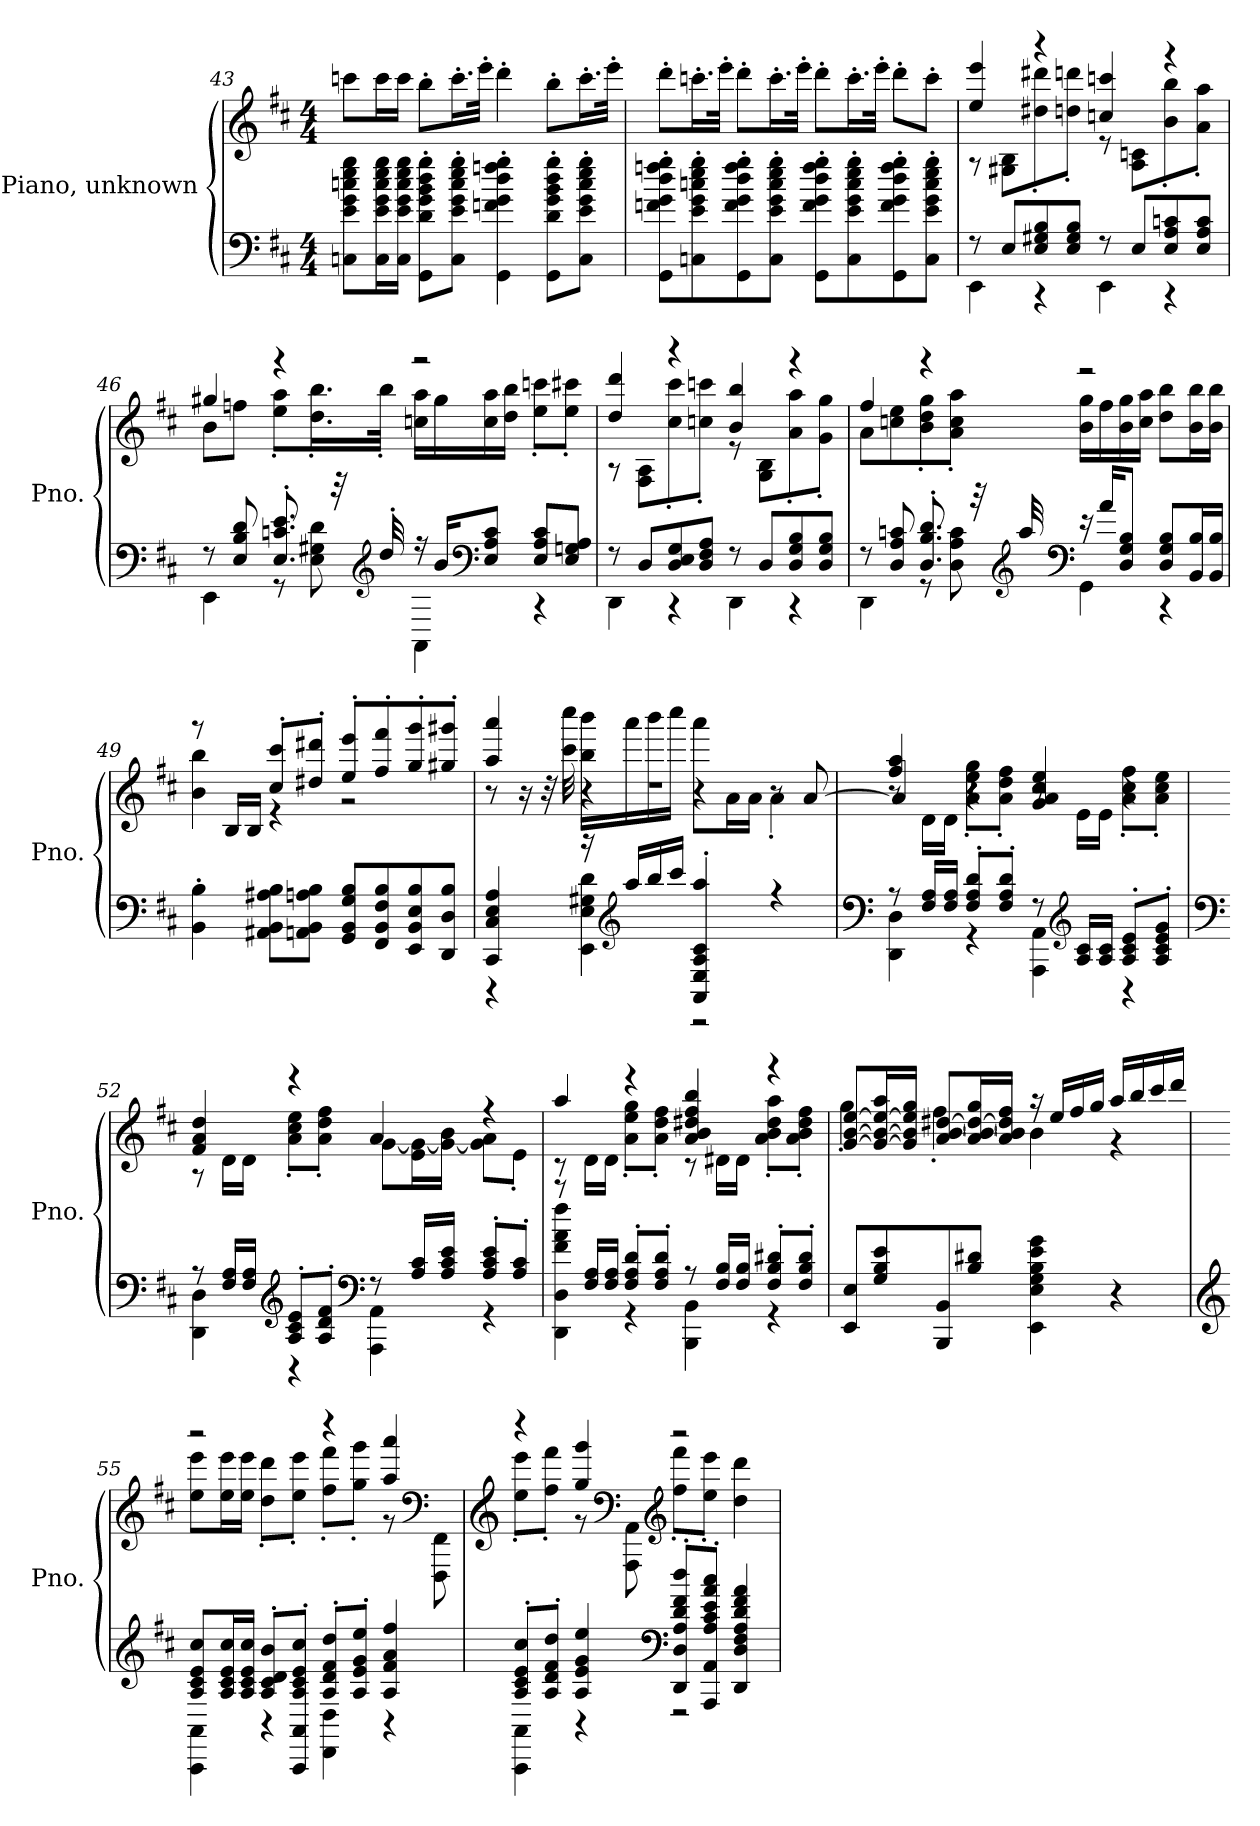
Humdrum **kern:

**kern	**kern
*part1	*part1
*staff2	*staff1
*I"Piano, unknown	*
*I'Pno.	*
!!LO:LB:g=z
*clefF4	*clefG2
*k[f#c#]	*k[f#c#]
*M4/4	*M4/4
=43	=43
8Cn\ 8e\ 8g\ 8ccn\ 8ee\ 8gg\L	8cccn\L
16C\ 16e\ 16g\ 16cc\ 16ee\ 16gg\L	16ccc\L
16C\ 16e\ 16g\ 16cc\ 16ee\ 16gg\JJ	16ccc\JJ
8GG\' 8d\' 8g\' 8b\' 8dd\' 8gg\'L	8bb'\L
8C\' 8e\' 8g\' 8cc\' 8ee\' 8gg\'J	16.ccc'\L
.	32eee'\JJk
4GG\' 4fn\' 4g\' 4dd\' 4ffn\' 4gg\'	4ddd'\
8GG\' 8d\' 8g\' 8b\' 8dd\' 8gg\'L	8bb'\L
8C\' 8e\' 8g\' 8cc\' 8ee\' 8gg\'J	16.ccc'\L
.	32eee'\JJk
=44	=44
8GG\' 8fn\' 8g\' 8dd\' 8ffn\' 8gg\'L	8ddd'\L
8Cn\' 8e\' 8g\' 8ccn\' 8ee\' 8gg\'	16.cccn'\L
.	32eee'\JJk
8GG\' 8f\' 8g\' 8dd\' 8ff\' 8gg\'	8ddd'\L
8C\' 8e\' 8g\' 8cc\' 8ee\' 8gg\'J	16.ccc'\L
.	32eee'\JJk
8GG\' 8f\' 8g\' 8dd\' 8ff\' 8gg\'L	8ddd'\L
8C\' 8e\' 8g\' 8cc\' 8ee\' 8gg\'	16.ccc'\L
.	32eee'\JJk
8GG\' 8f\' 8g\' 8dd\' 8ff\' 8gg\'	8ddd'\L
8C\' 8e\' 8g\' 8cc\' 8ee\' 8gg\'J	8ccc'\J
!!LO:PB:g=z
=45	=45
*^	*^
8r	4EE\	4ee/ 4eee/	8r
8E/L	.	.	8G#X\ 8B\L
8E/ 8G#X/ 8B/	4r	4r	8dd#X\' 8ddd#X\'
8E/ 8G#/ 8B/J	.	.	8ddn\' 8dddn\'J
8r	4EE\	4ccn/ 4cccn/	8r
8E/L	.	.	8A\ 8cn\L
8E/ 8A/ 8cn/	4r	4r	8b\' 8bb\'
8E/ 8A/ 8c/J	.	.	8a\' 8aa\'J
=46	=46	=46	=46
8r	4EE\	4gg#X/	8b\L
8E/ 8B/ 8d/	.	.	8ffn\J
8.E/' 8.cn/' 8.e/'	8r	4r	8ee\' 8aa\'L
.	8E\ 8G#X\ 8d\	.	16.dd\' 16.bb\'L
32r	.	.	.
*clefG2	*	*	*
32dd'/	.	.	32bb'\JJk
16r	4AA\	2r	16ccn\ 16aa\LL
16b/KL	.	.	16gg#\
*clefF4	*	*	*
8E/ 8A/ 8c/J	.	.	16cc\ 16aa\
.	.	.	16dd\ 16bb\JJ
8E/ 8A/ 8c/L	4r	.	8ee\' 8cccn\'L
8E/ 8Gn/ 8A/J	.	.	8ee\' 8ccc#X\'J
!!LO:LB:g=z	!!
=47	=47	=47	=47
8r	4DD\	4dd/ 4ddd/	8r
8D/L	.	.	8F#\ 8A\L
8D/ 8E/ 8G/	4r	4r	8cc#\' 8ccc#\'
8D/ 8F#/ 8A/J	.	.	8ccn\' 8cccn\'J
8r	4DD\	4b/ 4bb/	8r
8D/L	.	.	8G\ 8B\L
8D/ 8G/ 8B/	4r	4r	8a\' 8aa\'
8D/ 8G/ 8B/J	.	.	8g\' 8gg\'J
=48	=48	=48	=48
8r	4DD\	4ff#/	8a\L
8D/ 8A/ 8cn/	.	.	8ccn\ 8ee\
8.D/' 8.B/' 8.d/'	8r	4r	8b\' 8dd\' 8gg\'
.	8D\ 8A\ 8c\	.	8a\' 8cc\' 8aa\'J
32r	.	.	.
*clefG2	*	*	*
32aa/	.	.	.
*clefF4	*	*	*
16r	4GG\	2r	16b\ 16gg\LL
16a/KL	.	.	16ff#\
8D/ 8G/ 8B/J	.	.	16b\ 16gg\
.	.	.	16cc\ 16aa\JJ
8D/ 8G/ 8B/L	4r	.	8dd\ 8bb\L
16BB/ 16B/L	.	.	16b\ 16bb\L
16BB/ 16B/JJ	.	.	16b\ 16bb\JJ
*v	*v	*	*
=49	=49	=49
4BB\' 4B\'	8r	4b\ 4bb\
.	16B/LL	.
.	16B/JJ	.
8AA#X\ 8BB\ 8A#X\ 8B\L	8cc#/' 8ccc#/'L	4r
8AAn\ 8BB\ 8An\ 8B\J	8dd#X/' 8ddd#X/'J	.
8GG/ 8BB/ 8G/ 8B/L	8ee/' 8eee/'L	2r
8FF#/ 8BB/ 8F#/ 8B/	8ff#/' 8fff#/'	.
8EE/ 8BB/ 8E/ 8B/	8gg/' 8ggg/'	.
8DD/ 8D/ 8B/J	8gg#X/' 8ggg#X/'J	.
!!LO:LB:g=z
=50	=50	=50
*^	*	*^
4CC#/ 4C#/ 4E/ 4A/	4r	1r	8r	4aa/ 4aaa/
.	.	.	16r	.
.	.	.	32r	.
.	.	.	32ccc#\ 32cccc#\	.
16r	4EE\ 4E\ 4G#X\ 4d\	.	16bb\ 16bbb\LL	4r
*clefG2	*	*	*	*
16aa/LL	.	.	16aaa\	.
16bb/	.	.	16bbb\	.
16ccc#/JJ	.	.	16cccc#\JJ	.
4AA/' 4E/' 4A/' 4c#/' 4aa/'	2r	.	8aaa\L	4r
.	.	.	16a\L	.
.	.	.	16a\JJ	.
4r	.	.	4a'\	8r
.	.	.	.	[8a/
=51	=51	=51	=51	=51
*clefF4	*	*	*	*
8r	4DD\ 4D\	4ff#/ 4aa/	8r	4a/]
16F#/ 16A/LL	.	.	16d\LL	.
16F#/ 16A/JJ	.	.	16d\JJ	.
8F#/' 8A/' 8d/'L	4r	4r	8a\' 8ee\' 8gg\'L	4r
8F#/' 8A/' 8d/'J	.	.	8a\' 8dd\' 8ff#\'J	.
8r	4AAA\ 4AA\	2r	8r	4g/ 4a/ 4cc#/ 4ee/
*clefG2	*	*	*	*
16A/ 16c#/LL	.	.	16e\LL	.
16A/ 16c#/JJ	.	.	16e\JJ	.
8A/' 8c#/' 8e/'L	4r	.	8a\' 8cc#\' 8ff#\'L	4r
8A/' 8c#/' 8e/' 8g/'J	.	.	8a\' 8cc#\' 8ee\'J	.
*	*	*v	*v	*v
!!LO:LB:g=z
=52	=52	=52
*clefF4	*	*
*	*	*^
8r	4DD\ 4D\	4f#/ 4a/ 4dd/	8r
16F#/ 16A/LL	.	.	16d\LL
16F#/ 16A/JJ	.	.	16d\JJ
*clefG2	*	*	*
8A/' 8c#/' 8e/'L	4r	4r	8a\' 8cc#\' 8ee\'L
8A/' 8d/' 8f#/'J	.	.	8a\' 8dd\' 8ff#\'J
*clefF4	*	*	*
8r	4AAA\ 4AA\	4a/	[8g\L
16A/ 16c#/LL	.	.	16e\ 16g\_L
16A/ 16c#/ 16e/JJ	.	.	16g\_ 16b\JJ
8A/' 8c#/' 8e/'L	4r	4r	8g\] 8a\L
8A/' 8c#/'J	.	.	8e'\J
=53	=53	=53	=53
8r	4DD\ 4D\ 4f#\ 4a\ 4ff#\	4aa/	8r
16F#/ 16A/LL	.	.	16d\LL
16F#/ 16A/JJ	.	.	16d\JJ
8F#/' 8A/' 8d/'L	4r	4r	8a\' 8ee\' 8gg\'L
8F#/' 8A/' 8d/'J	.	.	8a\' 8dd\' 8ff#\'J
8r	4BBB\ 4BB\	4a/ 4b/ 4dd#X/ 4ff#/ 4bb/	8r
16F#/ 16B/LL	.	.	16d#X\LL
16F#/ 16B/JJ	.	.	16d#\JJ
8F#/' 8B/' 8d#X/'L	4r	4r	8a\' 8b\' 8dd#\' 8aa\'L
8F#/' 8B/' 8d#/'J	.	.	8a\' 8b\' 8dd#\' 8ff#\'J
*v	*v	*	*
!!LO:LB:g=z	!!
=54	=54	=54
8EE/ 8E/L	[8g/ [8b/ [8ee/L	4gg'\
8G/ 8B/ 8e/	16g/_ 16b/_ 16ee/_ 16aa/L	.
.	16g/] 16b/] 16ee/] 16gg/JJ	.
8BBB/ 8BB/	[8a/ [8b/ [8dd#X/L	4ff#'\
8B/ 8d#X/J	16a/_ 16b/_ 16dd#/_ 16gg/L	.
.	16a/] 16b/] 16dd#/] 16ff#/JJ	.
4EE\ 4E\ 4G\ 4B\ 4e\ 4g\	16r	4b\
.	16ee/LL	.
.	16ff#/	.
.	16gg/JJ	.
4r	16aa/LL	4r
.	16bb/	.
.	16ccc#/	.
.	16ddd/JJ	.
=55	=55	=55
*clefG2	*	*
*^	*	*
8A/ 8c#/ 8e/ 8cc#/L	4AAA\ 4AA\	2r	8ee\ 8eee\L
16A/ 16c#/ 16e/ 16cc#/L	.	.	16ee\ 16eee\L
16A/ 16c#/ 16e/ 16cc#/JJ	.	.	16ee\ 16eee\JJ
8A/' 8c#/' 8d/' 8b/'L	4r	.	8dd\' 8ddd\'L
8AAA/' 8AA/' 8A/' 8c#/' 8e/' 8cc#/'J	.	.	8ee\' 8eee\'J
8A/' 8d/' 8f#/' 8dd/'L	4DD\ 4D\	4r	8ff#\' 8fff#\'L
8A/' 8e/' 8g/' 8ee/'J	.	.	8gg\' 8ggg\'J
4A/ 4f#/ 4a/ 4ff#/	4r	4aa/ 4aaa/	8r
*	*	*clefF4	*
.	.	.	8FFF#\ 8FF#\
!!LO:LB:g=z	!!
=56	=56	=56	=56
*	*	*clefG2	*
8A/' 8c#/' 8e/' 8cc#/'L	4AAA\ 4AA\	4r	8ee\' 8eee\'L
8A/' 8d/' 8f#/' 8dd/'J	.	.	8ff#\' 8fff#\'J
4A/ 4e/ 4g/ 4ee/	4r	4gg/ 4ggg/	8r
*	*	*clefF4	*
.	.	.	8AAA\ 8AA\
*clefF4	*	*clefG2	*
8DD/' 8D/' 8A/' 8d/' 8f#/' 8dd/'L	2r	2r	8ff#\' 8fff#\'L
8AAA/' 8AA/' 8A/' 8c#/' 8e/' 8a/' 8cc#/'J	.	.	8ee\' 8eee\'J
4DD/ 4D/ 4F#/ 4A/ 4d/ 4f#/ 4a/	.	.	4dd\ 4ddd\
*v	*v	*	*
*	*v	*v
=	=
*-	*-
